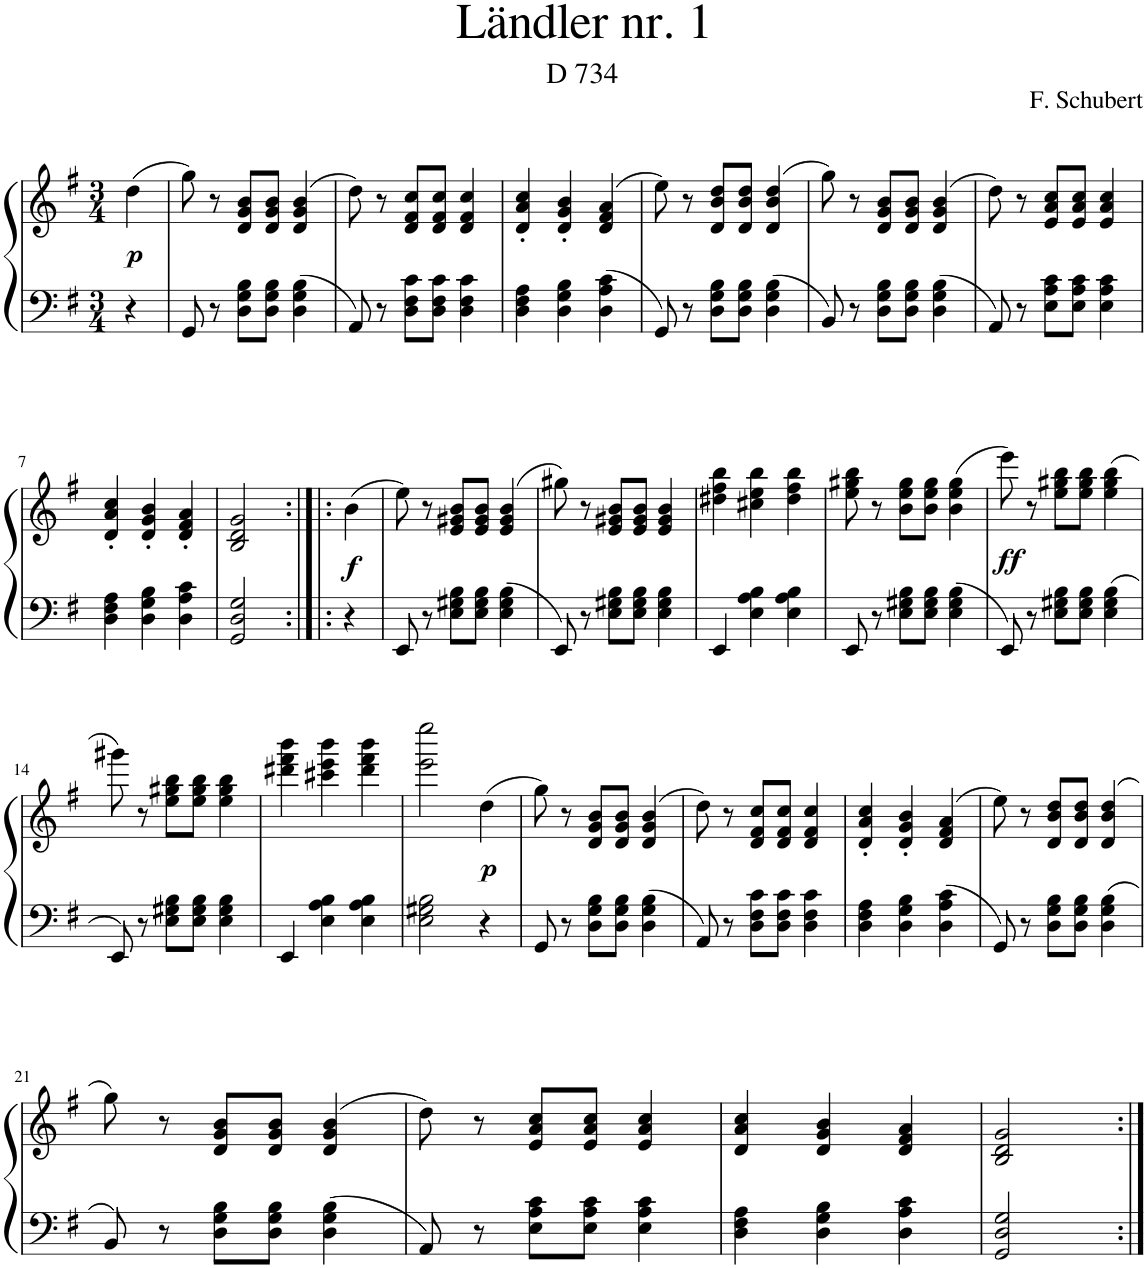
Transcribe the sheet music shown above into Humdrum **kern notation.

**kern	**kern	**dynam
*part1	*part1	*part1
*staff2	*staff1	*staff1/2
*I"Piano	*	*
*I'Pno.	*	*
*clefF4	*clefG2	*
*k[f#]	*k[f#]	*
*M3/4	*M3/4	*
=	=	=
!	!	!LO:DY:b
4r	(4dd\	p
=1	=1	=1
8GG/	8gg\)	.
8r	8r	.
8D\ 8G\ 8B\L	8d/ 8g/ 8b/L	.
8D\ 8G\ 8B\J	8d/ 8g/ 8b/J	.
4D\ 4G\ 4B\	(4d/ 4g/ 4b/	.
=2	=2	=2
8AA/	8dd\)	.
8r	8r	.
8D\ 8F#\ 8c\L	8d/ 8f#/ 8cc/L	.
8D\ 8F#\ 8c\J	8d/ 8f#/ 8cc/J	.
4D\ 4F#\ 4c\	4d/ 4f#/ 4cc/	.
=3	=3	=3
4D\ 4F#\ 4A\	4d/' 4a/' 4cc/'	.
4D\ 4G\ 4B\	4d/' 4g/' 4b/'	.
4D\ 4A\ 4c\	(4d/ 4f#/ 4a/	.
=4	=4	=4
8GG/	8ee\)	.
8r	8r	.
8D\ 8G\ 8B\L	8d/ 8b/ 8dd/L	.
8D\ 8G\ 8B\J	8d/ 8b/ 8dd/J	.
4D\ 4G\ 4B\	(4d/ 4b/ 4dd/	.
=5	=5	=5
8BB/	8gg\)	.
8r	8r	.
8D\ 8G\ 8B\L	8d/ 8g/ 8b/L	.
8D\ 8G\ 8B\J	8d/ 8g/ 8b/J	.
4D\ 4G\ 4B\	(4d/ 4g/ 4b/	.
=6	=6	=6
8AA/	8dd\)	.
8r	8r	.
8E\ 8A\ 8c\L	8e/ 8a/ 8cc/L	.
8E\ 8A\ 8c\J	8e/ 8a/ 8cc/J	.
4E\ 4A\ 4c\	4e/ 4a/ 4cc/	.
!!LO:LB:g=z
=7	=7	=7
4D\ 4F#\ 4A\	4d/' 4a/' 4cc/'	.
4D\ 4G\ 4B\	4d/' 4g/' 4b/'	.
4D\ 4A\ 4c\	4d/' 4f#/' 4a/'	.
=8	=8	=8
2GG/ 2D/ 2G/	2B/ 2d/ 2g/	.
=8X1:|!|:	=8X1:|!|:	=8X1:|!|:
!	!	!LO:DY:b
4r	(4b\	f
=9	=9	=9
8EE/	8ee\)	.
8r	8r	.
8E\ 8G#X\ 8B\L	8e/ 8g#X/ 8b/L	.
8E\ 8G#\ 8B\J	8e/ 8g#/ 8b/J	.
4E\ 4G#\ 4B\	(4e/ 4g#/ 4b/	.
=10	=10	=10
8EE/	8gg#X\)	.
8r	8r	.
8E\ 8G#X\ 8B\L	8e/ 8g#X/ 8b/L	.
8E\ 8G#\ 8B\J	8e/ 8g#/ 8b/J	.
4E\ 4G#\ 4B\	4e/ 4g#/ 4b/	.
=11	=11	=11
4EE/	4dd#X\ 4ff#\ 4bb\	.
4E\ 4A\ 4B\	4cc#X\ 4ee\ 4bb\	.
4E\ 4A\ 4B\	4dd#\ 4ff#\ 4bb\	.
=12	=12	=12
8EE/	8ee\ 8gg#X\ 8bb\	.
8r	8r	.
8E\ 8G#X\ 8B\L	8b\ 8ee\ 8gg#\L	.
8E\ 8G#\ 8B\J	8b\ 8ee\ 8gg#\J	.
4E\ 4G#\ 4B\	(4b\ 4ee\ 4gg#\	.
=13	=13	=13
!	!	!LO:DY:b
8EE/	8eee\)	ff
8r	8r	.
8E\ 8G#X\ 8B\L	8ee\ 8gg#X\ 8bb\L	.
8E\ 8G#\ 8B\J	8ee\ 8gg#\ 8bb\J	.
4E\ 4G#\ 4B\	(4ee\ 4gg#\ 4bb\	.
!!LO:LB:g=z
=14	=14	=14
8EE/	8ggg#X\)	.
8r	8r	.
8E\ 8G#X\ 8B\L	8ee\ 8gg#X\ 8bb\L	.
8E\ 8G#\ 8B\J	8ee\ 8gg#\ 8bb\J	.
4E\ 4G#\ 4B\	4ee\ 4gg#\ 4bb\	.
=15	=15	=15
4EE/	4ddd#X\ 4fff#\ 4bbb\	.
4E\ 4A\ 4B\	4ccc#X\ 4eee\ 4bbb\	.
4E\ 4A\ 4B\	4ddd#\ 4fff#\ 4bbb\	.
=16	=16	=16
2E\ 2G#X\ 2B\	2eee\ 2eeee\	.
!	!	!LO:DY:b
4r	(4dd\	p
=17	=17	=17
8GG/	8gg\)	.
8r	8r	.
8D\ 8G\ 8B\L	8d/ 8g/ 8b/L	.
8D\ 8G\ 8B\J	8d/ 8g/ 8b/J	.
4D\ 4G\ 4B\	(4d/ 4g/ 4b/	.
=18	=18	=18
8AA/	8dd\)	.
8r	8r	.
8D\ 8F#\ 8c\L	8d/ 8f#/ 8cc/L	.
8D\ 8F#\ 8c\J	8d/ 8f#/ 8cc/J	.
4D\ 4F#\ 4c\	4d/ 4f#/ 4cc/	.
=19	=19	=19
4D\ 4F#\ 4A\	4d/' 4a/' 4cc/'	.
4D\ 4G\ 4B\	4d/' 4g/' 4b/'	.
4D\ 4A\ 4c\	(4d/ 4f#/ 4a/	.
=20	=20	=20
8GG/	8ee\)	.
8r	8r	.
8D\ 8G\ 8B\L	8d/ 8b/ 8dd/L	.
8D\ 8G\ 8B\J	8d/ 8b/ 8dd/J	.
4D\ 4G\ 4B\	(4d/ 4b/ 4dd/	.
!!LO:LB:g=z
=21	=21	=21
8BB/	8gg\)	.
8r	8r	.
8D\ 8G\ 8B\L	8d/ 8g/ 8b/L	.
8D\ 8G\ 8B\J	8d/ 8g/ 8b/J	.
4D\ 4G\ 4B\	(4d/ 4g/ 4b/	.
=22	=22	=22
8AA/	8dd\)	.
8r	8r	.
8E\ 8A\ 8c\L	8e/ 8a/ 8cc/L	.
8E\ 8A\ 8c\J	8e/ 8a/ 8cc/J	.
4E\ 4A\ 4c\	4e/ 4a/ 4cc/	.
=23	=23	=23
4D\ 4F#\ 4A\	4d/ 4a/ 4cc/	.
4D\ 4G\ 4B\	4d/ 4g/ 4b/	.
4D\ 4A\ 4c\	4d/ 4f#/ 4a/	.
=24	=24	=24
2GG/ 2D/ 2G/	2B/ 2d/ 2g/	.
=:|!	=:|!	=:|!
*-	*-	*-
